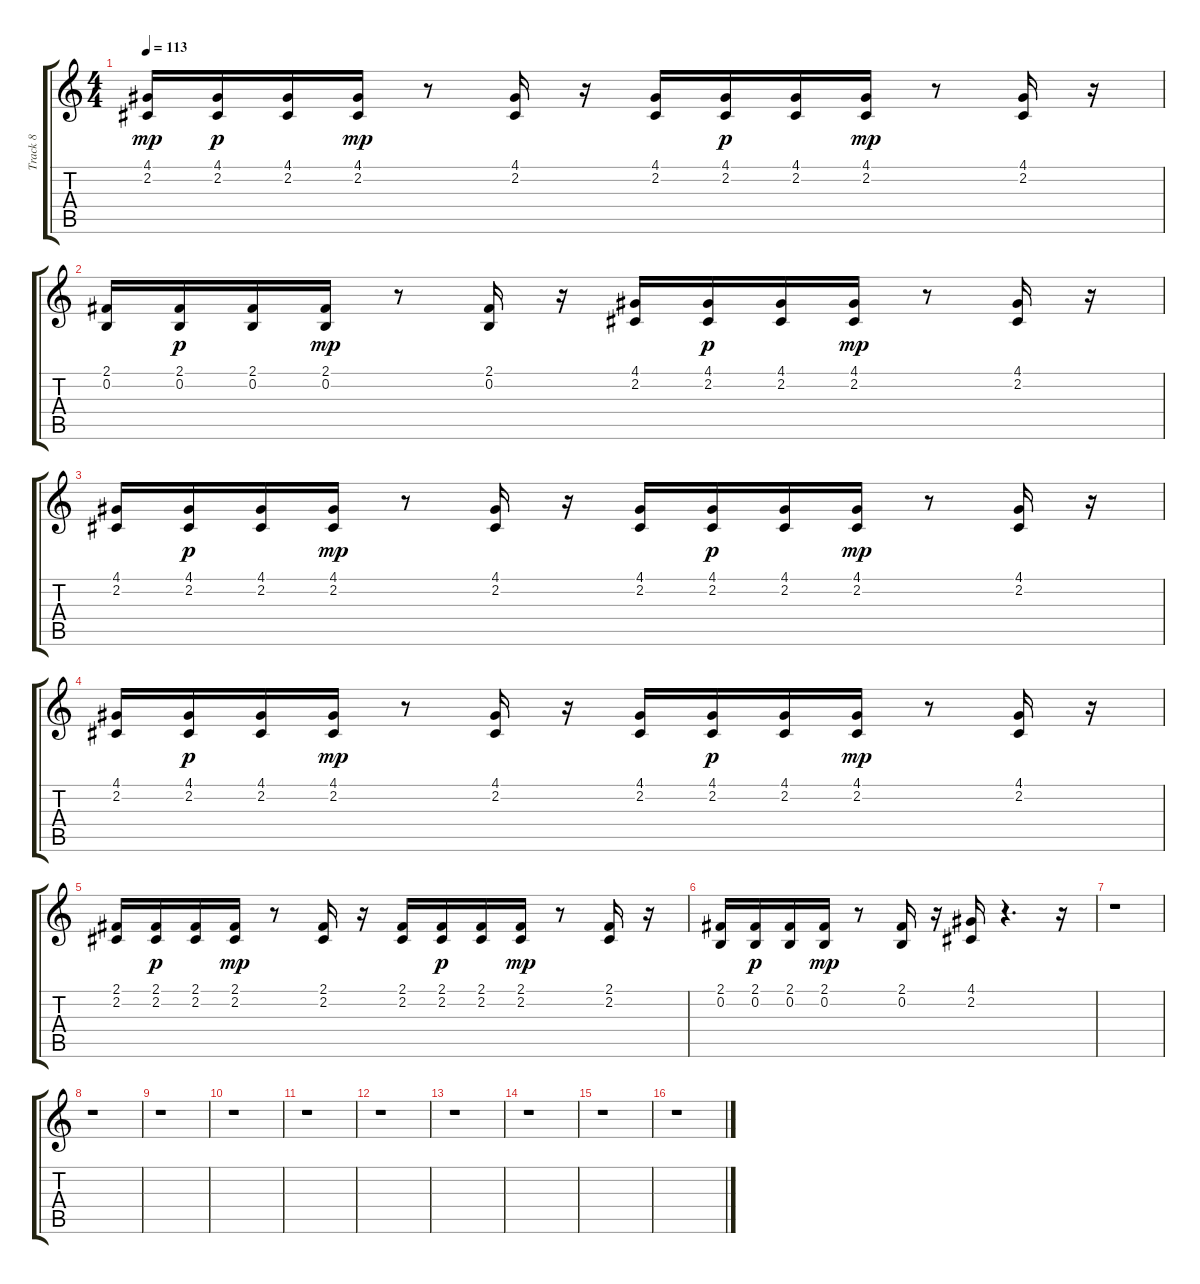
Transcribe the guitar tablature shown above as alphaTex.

\track ("Track 8" "Track 8") {instrument violin}
\staff {score tabs}
\tuning (E4 B3 G3 D3 A2 E2) {hide}
\ts (4 4)
\tempo 113
\clef g2
\ks c
(4.1 2.2).16{dy mp} (4.1 2.2).16{dy p} (4.1 2.2).16 (4.1 2.2).16{dy mp} r.8 (4.1 2.2).16 r.16 (4.1 2.2).16 (4.1 2.2).16{dy p} (4.1 2.2).16 (4.1 2.2).16{dy mp} r.8 (4.1 2.2).16 r.16 |
(2.1 0.2).16 (2.1 0.2).16{dy p} (2.1 0.2).16 (2.1 0.2).16{dy mp} r.8 (2.1 0.2).16 r.16 (4.1 2.2).16 (4.1 2.2).16{dy p} (4.1 2.2).16 (4.1 2.2).16{dy mp} r.8 (4.1 2.2).16 r.16 |
(4.1 2.2).16 (4.1 2.2).16{dy p} (4.1 2.2).16 (4.1 2.2).16{dy mp} r.8 (4.1 2.2).16 r.16 (4.1 2.2).16 (4.1 2.2).16{dy p} (4.1 2.2).16 (4.1 2.2).16{dy mp} r.8 (4.1 2.2).16 r.16 |
(4.1 2.2).16 (4.1 2.2).16{dy p} (4.1 2.2).16 (4.1 2.2).16{dy mp} r.8 (4.1 2.2).16 r.16 (4.1 2.2).16 (4.1 2.2).16{dy p} (4.1 2.2).16 (4.1 2.2).16{dy mp} r.8 (4.1 2.2).16 r.16 |
(2.1 2.2).16 (2.1 2.2).16{dy p} (2.1 2.2).16 (2.1 2.2).16{dy mp} r.8 (2.1 2.2).16 r.16 (2.1 2.2).16 (2.1 2.2).16{dy p} (2.1 2.2).16 (2.1 2.2).16{dy mp} r.8 (2.1 2.2).16 r.16 |
(2.1 0.2).16 (2.1 0.2).16{dy p} (2.1 0.2).16 (2.1 0.2).16{dy mp} r.8 (2.1 0.2).16 r.16 (4.1 2.2).16 r.4{d} r.16 |
r.1 |
r.1 |
r.1 |
r.1 |
r.1 |
r.1 |
r.1 |
r.1 |
r.1 |
r.1
